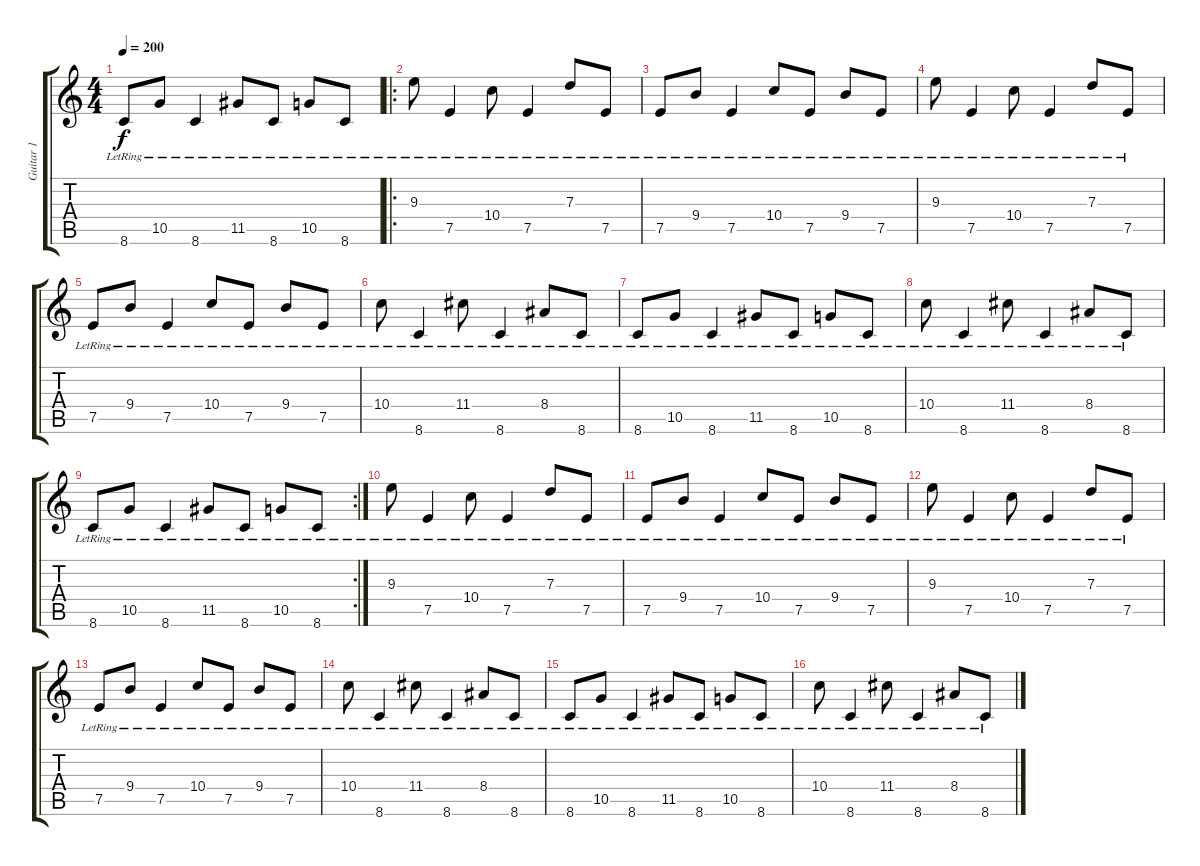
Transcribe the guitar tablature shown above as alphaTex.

\track ("Guitar 1" "Guitar 1") {instrument distortionguitar}
\staff {score tabs}
\tuning (E4 B3 G3 D3 A2 E2) {hide}
\ts (4 4)
\tempo 200
\clef g2
\ks c
8.6{lr}.8{dy f} 10.5{lr}.8 8.6{lr}.4 11.5{lr}.8 8.6{lr}.8 10.5{lr}.8 8.6{lr}.8 |
\ro
9.3{lr}.8 7.5{lr}.4 10.4{lr}.8 7.5{lr}.4 7.3{lr}.8 7.5{lr}.8 |
7.5{lr}.8 9.4{lr}.8 7.5{lr}.4 10.4{lr}.8 7.5{lr}.8 9.4{lr}.8 7.5{lr}.8 |
9.3{lr}.8 7.5{lr}.4 10.4{lr}.8 7.5{lr}.4 7.3{lr}.8 7.5{lr}.8 |
7.5{lr}.8 9.4{lr}.8 7.5{lr}.4 10.4{lr}.8 7.5{lr}.8 9.4{lr}.8 7.5{lr}.8 |
10.4{lr}.8 8.6{lr}.4 11.4{lr}.8 8.6{lr}.4 8.4{lr}.8 8.6{lr}.8 |
8.6{lr}.8 10.5{lr}.8 8.6{lr}.4 11.5{lr}.8 8.6{lr}.8 10.5{lr}.8 8.6{lr}.8 |
10.4{lr}.8 8.6{lr}.4 11.4{lr}.8 8.6{lr}.4 8.4{lr}.8 8.6{lr}.8 |
\rc 2
8.6{lr}.8 10.5{lr}.8 8.6{lr}.4 11.5{lr}.8 8.6{lr}.8 10.5{lr}.8 8.6{lr}.8 |
9.3{lr}.8 7.5{lr}.4 10.4{lr}.8 7.5{lr}.4 7.3{lr}.8 7.5{lr}.8 |
7.5{lr}.8 9.4{lr}.8 7.5{lr}.4 10.4{lr}.8 7.5{lr}.8 9.4{lr}.8 7.5{lr}.8 |
9.3{lr}.8 7.5{lr}.4 10.4{lr}.8 7.5{lr}.4 7.3{lr}.8 7.5{lr}.8 |
7.5{lr}.8 9.4{lr}.8 7.5{lr}.4 10.4{lr}.8 7.5{lr}.8 9.4{lr}.8 7.5{lr}.8 |
10.4{lr}.8 8.6{lr}.4 11.4{lr}.8 8.6{lr}.4 8.4{lr}.8 8.6{lr}.8 |
8.6{lr}.8 10.5{lr}.8 8.6{lr}.4 11.5{lr}.8 8.6{lr}.8 10.5{lr}.8 8.6{lr}.8 |
10.4{lr}.8 8.6{lr}.4 11.4{lr}.8 8.6{lr}.4 8.4{lr}.8 8.6{lr}.8
